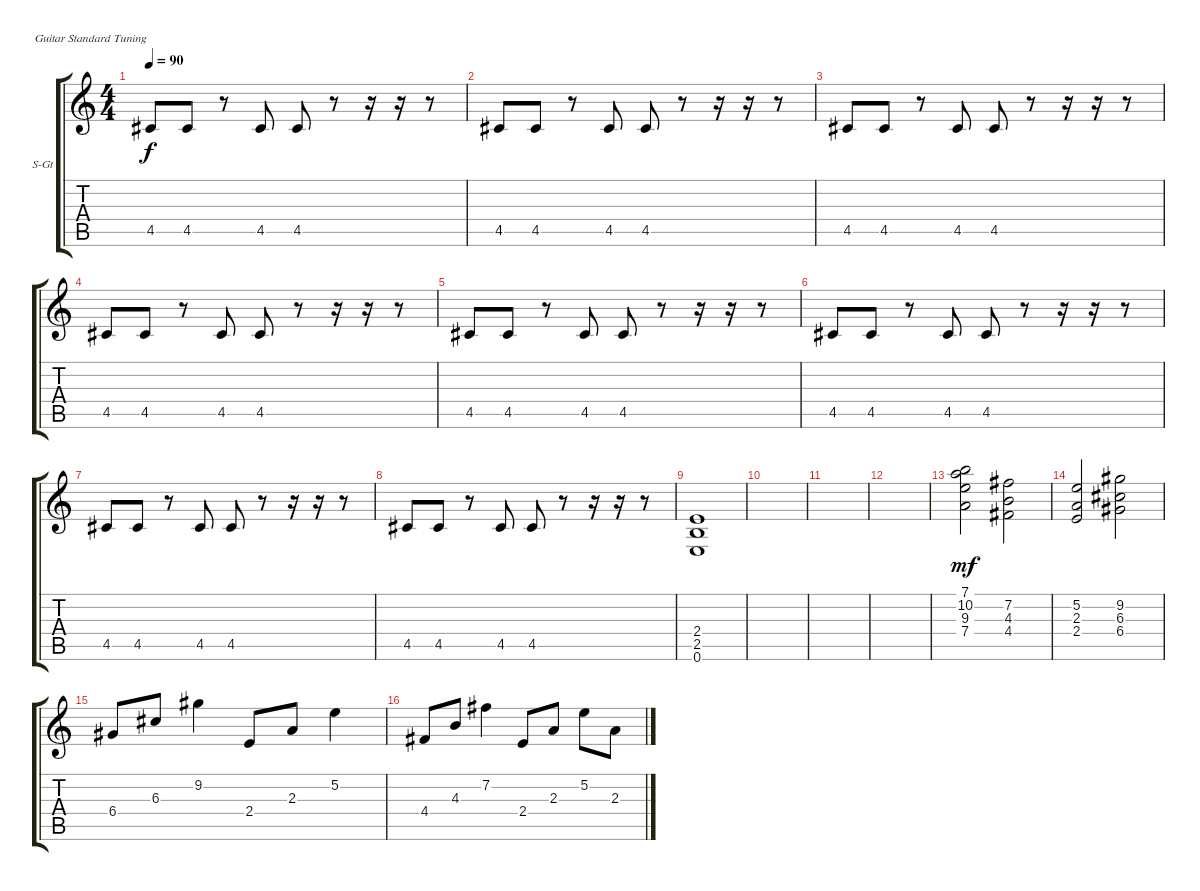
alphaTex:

\bracketExtendMode groupsimilarinstruments
\firstSystemTrackNameOrientation horizontal
\otherSystemsTrackNameOrientation horizontal
\track ("Track 1" "S-Gt") {instrument acousticguitarsteel}
\staff {score tabs}
\tuning (E4 B3 G3 D3 A2 E2)
\ts (4 4)
\tempo 90
\clef g2
\ks c
4.5.8{dy f} 4.5.8 r.8 4.5.8 4.5.8 r.8 r.16 r.16 r.8 |
4.5.8 4.5.8 r.8 4.5.8 4.5.8 r.8 r.16 r.16 r.8 |
4.5.8 4.5.8 r.8 4.5.8 4.5.8 r.8 r.16 r.16 r.8 |
4.5.8 4.5.8 r.8 4.5.8 4.5.8 r.8 r.16 r.16 r.8 |
4.5.8 4.5.8 r.8 4.5.8 4.5.8 r.8 r.16 r.16 r.8 |
4.5.8 4.5.8 r.8 4.5.8 4.5.8 r.8 r.16 r.16 r.8 |
4.5.8 4.5.8 r.8 4.5.8 4.5.8 r.8 r.16 r.16 r.8 |
4.5.8 4.5.8 r.8 4.5.8 4.5.8 r.8 r.16 r.16 r.8 |
(2.4 2.5 0.6).1 |
|
|
|
(7.4 9.3 7.1 10.2).2{dy mf} (4.4 4.3 7.2).2 |
(2.4 2.3 5.2).2 (6.4 6.3 9.2).2 |
6.4.8 6.3.8 9.2.4 2.4.8 2.3.8 5.2.4 |
4.4.8 4.3.8 7.2.4 2.4.8 2.3.8 5.2.8 2.3.8
